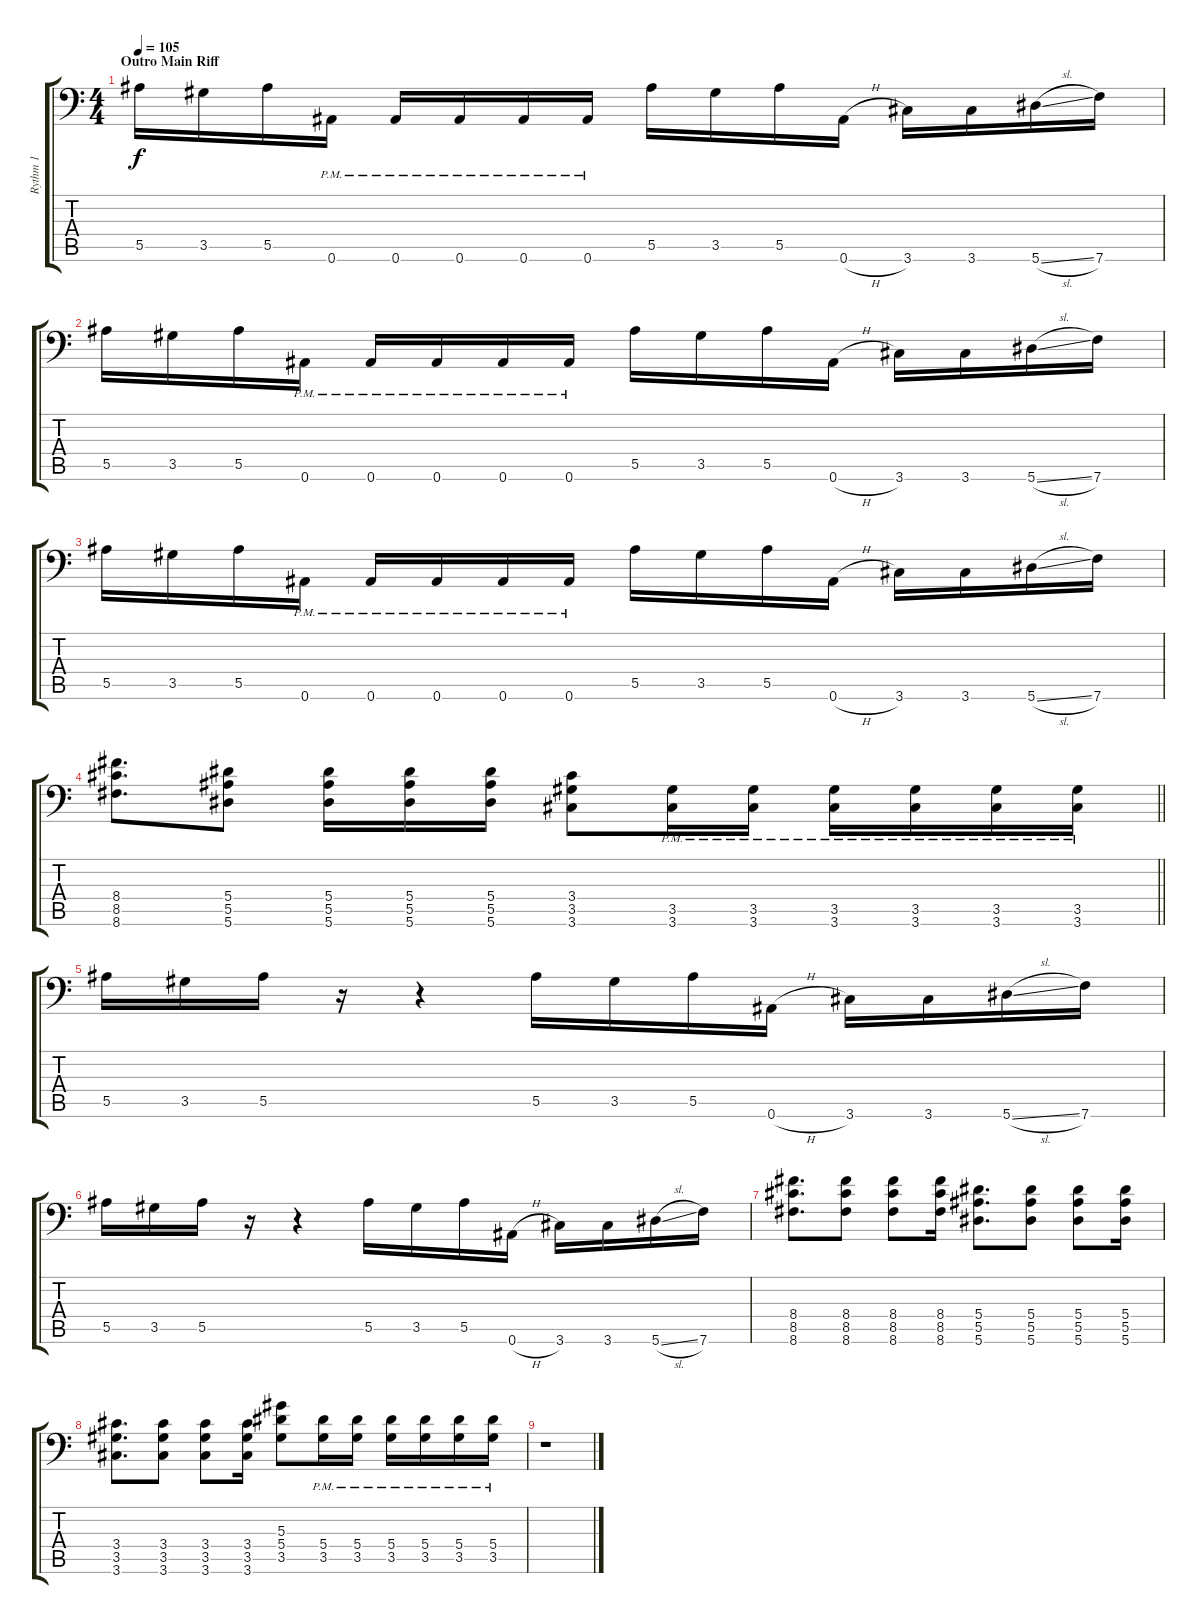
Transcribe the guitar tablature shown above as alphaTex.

\track ("Rythm 1" "Rythm 1") {instrument distortionguitar}
\staff {score tabs}
\tuning (C4 G3 Eb3 Bb2 F2 Bb1) {hide}
\ts (4 4)
\section ("" "Outro Main Riff")
\tempo 105
\clef f4
\ks c
5.5.16{dy f} 3.5.16 5.5.16 0.6{pm}.16 0.6{pm}.16 0.6{pm}.16 0.6{pm}.16 0.6{pm}.16 5.5.16 3.5.16 5.5.16 0.6{h}.16 3.6.16 3.6.16 5.6{sl}.16 7.6.16 |
5.5.16 3.5.16 5.5.16 0.6{pm}.16 0.6{pm}.16 0.6{pm}.16 0.6{pm}.16 0.6{pm}.16 5.5.16 3.5.16 5.5.16 0.6{h}.16 3.6.16 3.6.16 5.6{sl}.16 7.6.16 |
5.5.16 3.5.16 5.5.16 0.6{pm}.16 0.6{pm}.16 0.6{pm}.16 0.6{pm}.16 0.6{pm}.16 5.5.16 3.5.16 5.5.16 0.6{h}.16 3.6.16 3.6.16 5.6{sl}.16 7.6.16 |
\barLineRight lightlight
(8.4 8.5 8.6).8{d} (5.4 5.5 5.6).8 (5.4 5.5 5.6).16 (5.4 5.5 5.6).16 (5.4 5.5 5.6).16 (3.4 3.5 3.6).8 (3.5{pm} 3.6{pm}).16 (3.5{pm} 3.6{pm}).16 (3.5{pm} 3.6{pm}).16 (3.5{pm} 3.6{pm}).16 (3.5{pm} 3.6{pm}).16 (3.5{pm} 3.6{pm}).16 |
\section ("" "")
5.5.16 3.5.16 5.5.16 r.16 r.4 5.5.16 3.5.16 5.5.16 0.6{h}.16 3.6.16 3.6.16 5.6{sl}.16 7.6.16 |
5.5.16 3.5.16 5.5.16 r.16 r.4 5.5.16 3.5.16 5.5.16 0.6{h}.16 3.6.16 3.6.16 5.6{sl}.16 7.6.16 |
(8.4 8.5 8.6).8{d} (8.4 8.5 8.6).8 (8.4 8.5 8.6).8 (8.4 8.5 8.6).16 (5.4 5.5 5.6).8{d} (5.4 5.5 5.6).8 (5.4 5.5 5.6).8 (5.4 5.5 5.6).16 |
(3.4 3.5 3.6).8{d} (3.4 3.5 3.6).8 (3.4 3.5 3.6).8 (3.4 3.5 3.6).16 (5.3 5.4 3.5).8 (5.4{pm} 3.5{pm}).16 (5.4{pm} 3.5{pm}).16 (5.4{pm} 3.5{pm}).16 (5.4{pm} 3.5{pm}).16 (5.4{pm} 3.5{pm}).16 (5.4{pm} 3.5{pm}).16 |
r.1
